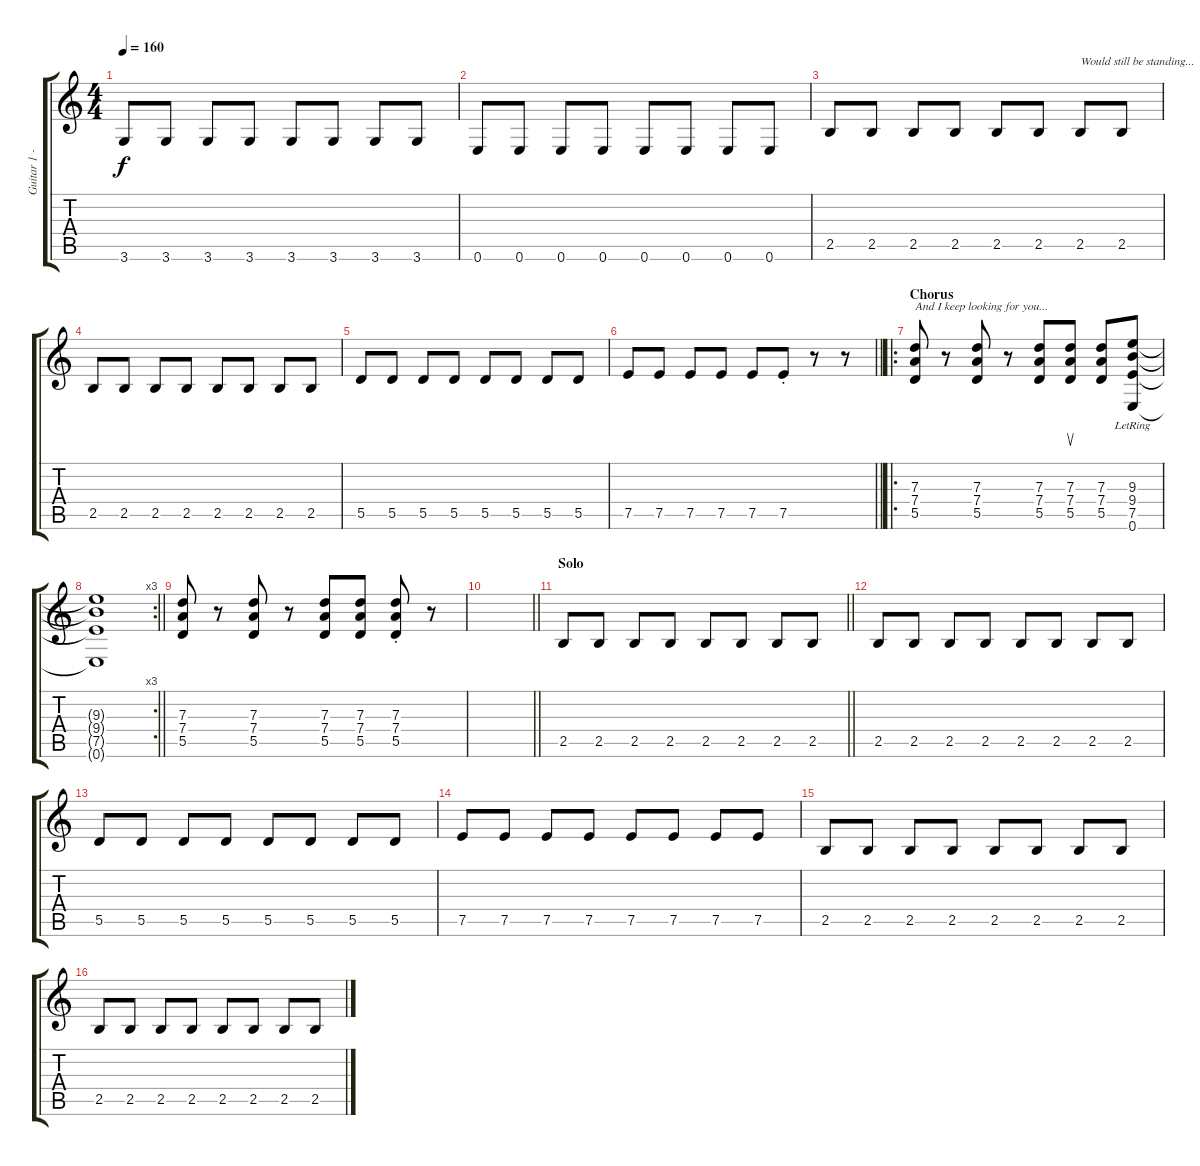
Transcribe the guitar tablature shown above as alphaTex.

\track ("Guitar 1 - Rhythm" "Guitar 1 -") {instrument overdrivenguitar}
\staff {score tabs}
\tuning (E4 B3 G3 D3 A2 E2) {hide}
\ts (4 4)
\tempo 160
\clef g2
\ks c
3.6.8{dy f} 3.6.8 3.6.8 3.6.8 3.6.8 3.6.8 3.6.8 3.6.8 |
0.6.8 0.6.8 0.6.8 0.6.8 0.6.8 0.6.8 0.6.8 0.6.8 |
2.5.8 2.5.8 2.5.8 2.5.8 2.5.8 2.5.8 2.5.8{txt "Would still be standing..."} 2.5.8 |
2.5.8 2.5.8 2.5.8 2.5.8 2.5.8 2.5.8 2.5.8 2.5.8 |
5.5.8 5.5.8 5.5.8 5.5.8 5.5.8 5.5.8 5.5.8 5.5.8 |
\barLineRight lightlight
7.5.8 7.5.8 7.5.8 7.5.8 7.5.8 7.5{st}.8 r.8 r.8 |
\ro
\section ("" "Chorus")
(7.3 7.4 5.5).8{txt "And I keep looking for you..."} r.8 (7.3 7.4 5.5).8 r.8 (7.3 7.4 5.5).8 (7.3 7.4 5.5).8{su} (7.3 7.4 5.5).8 (9.3{lr} 9.4{lr} 7.5{lr} 0.6).8 |
\rc 3
\barLineRight lightlight
(9.3{t} 9.4{t} 7.5{t} 0.6{t}).1 |
(7.3 7.4 5.5).8 r.8 (7.3 7.4 5.5).8 r.8 (7.3 7.4 5.5).8 (7.3 7.4 5.5).8 (7.3{st} 7.4{st} 5.5{st}).8 r.8 |
\barLineRight lightlight
|
\section ("" "Solo")
\barLineRight lightlight
2.5.8 2.5.8 2.5.8 2.5.8 2.5.8 2.5.8 2.5.8 2.5.8 |
\section ("" "")
2.5.8 2.5.8 2.5.8 2.5.8 2.5.8 2.5.8 2.5.8 2.5.8 |
5.5.8 5.5.8 5.5.8 5.5.8 5.5.8 5.5.8 5.5.8 5.5.8 |
7.5.8 7.5.8 7.5.8 7.5.8 7.5.8 7.5.8 7.5.8 7.5.8 |
2.5.8 2.5.8 2.5.8 2.5.8 2.5.8 2.5.8 2.5.8 2.5.8 |
2.5.8 2.5.8 2.5.8 2.5.8 2.5.8 2.5.8 2.5.8 2.5.8
